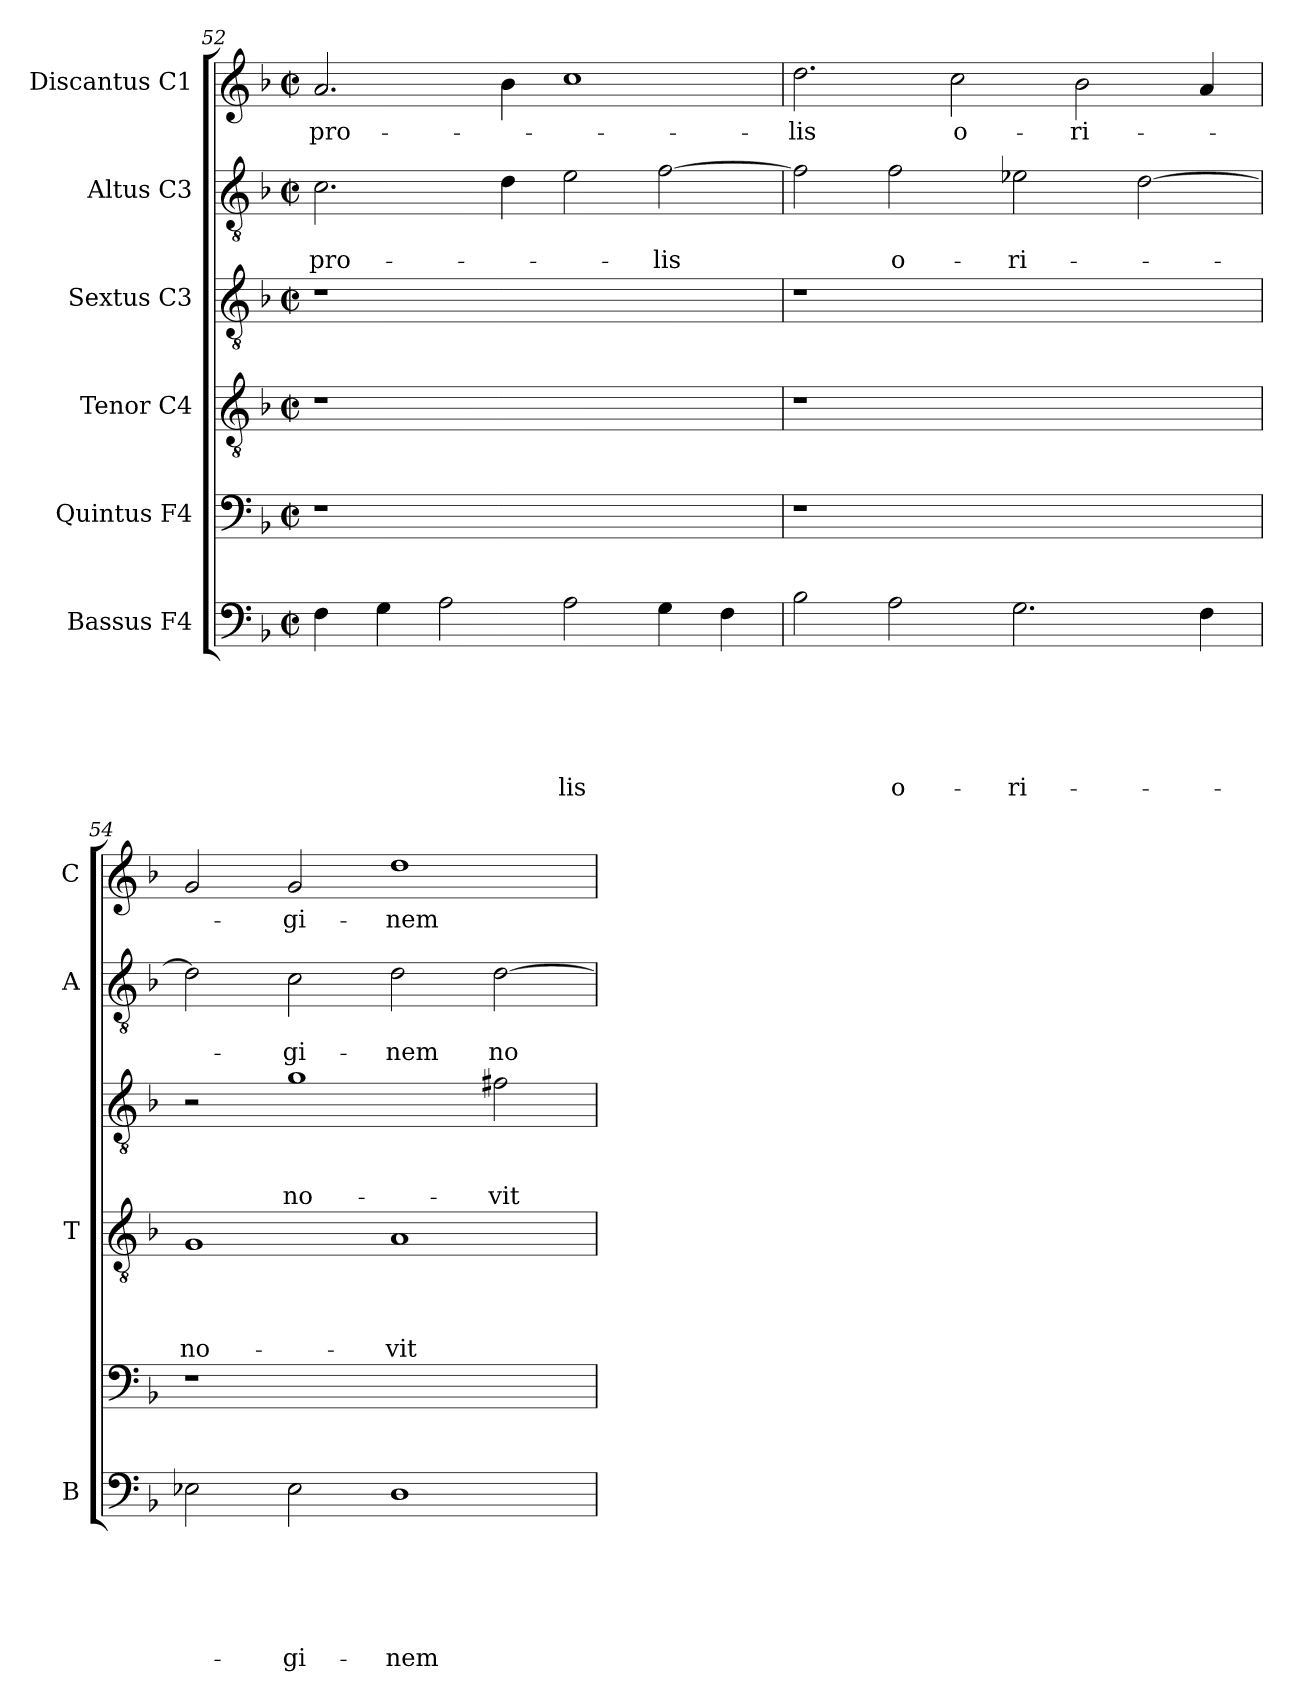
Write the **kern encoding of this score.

**kern	**text	**text	**text	**text	**text	**text	**kern	**kern	**text	**text	**text	**text	**kern	**text	**text	**text	**kern	**text	**text	**kern	**text
*part6	*part6	*part6	*part6	*part6	*part6	*part6	*part5	*part4	*part4	*part4	*part4	*part4	*part3	*part3	*part3	*part3	*part2	*part2	*part2	*part1	*part1
*staff6	*staff6	*staff6	*staff6	*staff6	*staff6	*staff6	*staff5	*staff4	*staff4	*staff4	*staff4	*staff4	*staff3	*staff3	*staff3	*staff3	*staff2	*staff2	*staff2	*staff1	*staff1
*I"Bassus F4	*	*	*	*	*	*	*I"Quintus F4	*I"Tenor C4	*	*	*	*	*I"Sextus C3	*	*	*	*I"Altus C3	*	*	*I"Discantus C1	*
*I'B	*	*	*	*	*	*	*	*I'T	*	*	*	*	*	*	*	*	*I'A	*	*	*I'C	*
*clefF4	*	*	*	*	*	*	*clefF4	*clefGv2	*	*	*	*	*clefGv2	*	*	*	*clefGv2	*	*	*clefG2	*
*k[b-]	*	*	*	*	*	*	*k[b-]	*k[b-]	*	*	*	*	*k[b-]	*	*	*	*k[b-]	*	*	*k[b-]	*
*F:	*	*	*	*	*	*	*F:	*F:	*	*	*	*	*F:	*	*	*	*F:	*	*	*F:	*
*M2/2	*	*	*	*	*	*	*M2/2	*M2/2	*	*	*	*	*M2/2	*	*	*	*M2/2	*	*	*M2/2	*
*met(c|)	*	*	*	*	*	*	*met(c|)	*met(c|)	*	*	*	*	*met(c|)	*	*	*	*met(c|)	*	*	*met(c|)	*
=52	=52	=52	=52	=52	=52	=52	=52	=52	=52	=52	=52	=52	=52	=52	=52	=52	=52	=52	=52	=52	=52
!	!	!	!	!	!	!	!	!	!	!	!	!	!	!	!	!	!	!	!LO:LY:b	!	!LO:LY:b
4F\	.	.	.	.	.	.	1r	1r	.	.	.	.	1r	.	.	.	2.c\	.	pro-	2.a/	pro-
4G\	.	.	.	.	.	.	.	.	.	.	.	.	.	.	.	.	.	.	.	.	.
2A\	.	.	.	.	.	.	.	.	.	.	.	.	.	.	.	.	.	.	.	.	.
.	.	.	.	.	.	.	.	.	.	.	.	.	.	.	.	.	4d\	.	.	4b-\	.
!	!	!	!	!	!	!LO:LY:b	!	!	!	!	!	!	!	!	!	!	!	!	!	!	!
2A\	.	.	.	.	.	-lis	1ryy	1ryy	.	.	.	.	1ryy	.	.	.	2e\	.	.	1cc	.
!	!	!	!	!	!	!	!	!	!	!	!	!	!	!	!	!	!	!	!LO:LY:b	!	!
4G\	.	.	.	.	.	.	.	.	.	.	.	.	.	.	.	.	[2f\	.	-lis	.	.
4F\	.	.	.	.	.	.	.	.	.	.	.	.	.	.	.	.	.	.	.	.	.
=53	=53	=53	=53	=53	=53	=53	=53	=53	=53	=53	=53	=53	=53	=53	=53	=53	=53	=53	=53	=53	=53
!	!	!	!	!	!	!	!	!	!	!	!	!	!	!	!	!	!	!	!	!	!LO:LY:b
2B-\	.	.	.	.	.	.	1r	1r	.	.	.	.	1r	.	.	.	2f\]	.	.	2.dd\	-lis
!	!	!	!	!	!	!LO:LY:b	!	!	!	!	!	!	!	!	!	!	!	!	!LO:LY:b	!	!
2A\	.	.	.	.	.	o-	.	.	.	.	.	.	.	.	.	.	2f\	.	o-	.	.
!	!	!	!	!	!	!	!	!	!	!	!	!	!	!	!	!	!	!	!	!	!LO:LY:b
.	.	.	.	.	.	.	.	.	.	.	.	.	.	.	.	.	.	.	.	2cc\	o-
!	!	!	!	!	!	!LO:LY:b	!	!	!	!	!	!	!	!	!	!	!	!	!LO:LY:b	!	!
2.G\	.	.	.	.	.	-ri-	1ryy	1ryy	.	.	.	.	1ryy	.	.	.	2e-X\	.	-ri-	.	.
!	!	!	!	!	!	!	!	!	!	!	!	!	!	!	!	!	!	!	!	!	!LO:LY:b
.	.	.	.	.	.	.	.	.	.	.	.	.	.	.	.	.	.	.	.	2b-\	-ri-
.	.	.	.	.	.	.	.	.	.	.	.	.	.	.	.	.	[2d\	.	.	.	.
4F\	.	.	.	.	.	.	.	.	.	.	.	.	.	.	.	.	.	.	.	4a/	.
=54	=54	=54	=54	=54	=54	=54	=54	=54	=54	=54	=54	=54	=54	=54	=54	=54	=54	=54	=54	=54	=54
!	!	!	!	!	!	!	!	!	!	!	!	!LO:LY:b	!	!	!	!	!	!	!	!	!
2E-X\	.	.	.	.	.	.	1r	1G	.	.	.	no-	2r	.	.	.	2d\]	.	.	2g/	.
!	!	!	!	!	!	!LO:LY:b	!	!	!	!	!	!	!	!	!	!LO:LY:b	!	!	!LO:LY:b	!	!LO:LY:b
2E-\	.	.	.	.	.	-gi-	.	.	.	.	.	.	1g	.	.	no-	2c\	.	-gi-	2g/	-gi-
!	!	!	!	!	!	!LO:LY:b	!	!	!	!	!	!LO:LY:b	!	!	!	!	!	!	!LO:LY:b	!	!LO:LY:b
1D	.	.	.	.	.	-nem	1ryy	1A	.	.	.	-vit	.	.	.	.	2d\	.	-nem	1dd	-nem
!	!	!	!	!	!	!	!	!	!	!	!	!	!	!	!	!LO:LY:b	!	!	!LO:LY:b	!	!
.	.	.	.	.	.	.	.	.	.	.	.	.	2f#X\	.	.	-vit	[2d\	.	no-	.	.
=	=	=	=	=	=	=	=	=	=	=	=	=	=	=	=	=	=	=	=	=	=
*-	*-	*-	*-	*-	*-	*-	*-	*-	*-	*-	*-	*-	*-	*-	*-	*-	*-	*-	*-	*-	*-
